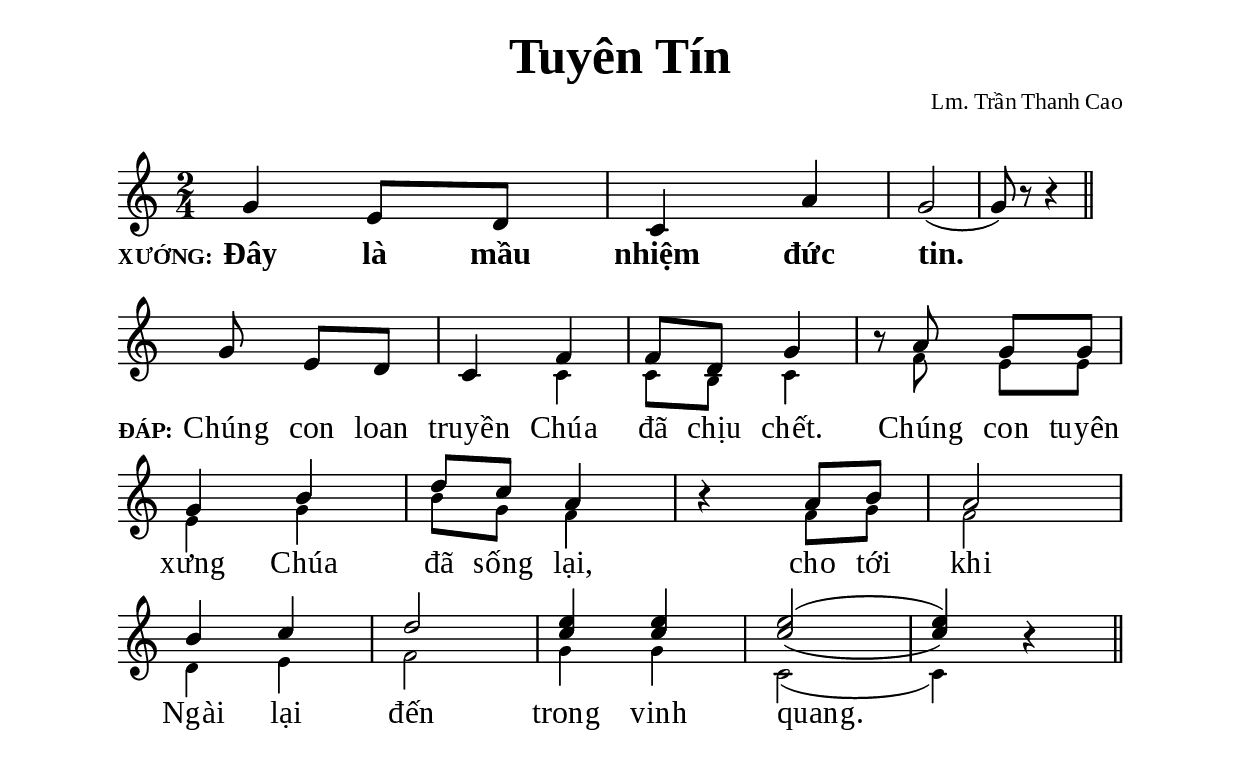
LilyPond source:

% Cài đặt chung
\version "2.20.0"
\include "english.ly"

\header {
  title = \markup { \fontsize #3 "Tuyên Tín" }
  poet = " "
  composer = "Lm. Trần Thanh Cao"
  arranger = " "
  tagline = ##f
}

\paper {
  #(set-paper-size "a4")
  top-margin = 15\mm
  bottom-margin = 15\mm
  left-margin = 20\mm
  right-margin = 20\mm
  indent = #0
  #(define fonts
    (make-pango-font-tree
      "Liberation Serif"
      "Liberation Serif"
      "Liberation Serif"
      (/ 20 20)))
  page-count = #1
}

% Nhạc phiên khúc
nhacPhienKhucMot = \relative c'' {
  g4 e8 d |
  c4 a' |
  g2 ( |
  g8) r r4 \bar "||"
}

% Nhạc điệp khúc
nhacDiepKhucSop= \relative c'' {
  \partial 4. g8 e d |
  c4 f |
  f8 d g4 |
  r8 a g g |
  g4 b |
  d8 c a4 |
  r a8 b |
  a2 |
  b4 c |
  d2 |
  <<
    {
      c4 c |
      c2 ^( |
      c4) r
    }
    {
      e4 e |
      e2 _( |
      e4) r
    }
  >>
  \bar "||"
}

nhacDiepKhucBass= \relative c' {
  \skip 4.
  \skip 4 c4 |
  c8 b c4 |
  r8 f e e |
  e4 g |
  b8 g f4 |
  r f8 g |
  f2 |
  d4 e |
  f2 g4 g |
  c,2 ( |
  c4) r
}

% Lời điệp khúc
loiPhienKhucMot = \lyricmode {
  \set stanza = #"XƯỚNG:"
  Đây là mầu nhiệm đức tin.
}

% Lời phiên khúc
loiDiepKhuc = \lyricmode {
  \set stanza = #"ĐÁP:"
  Chúng con loan truyền Chúa đã chịu chết.
  Chúng con tuyên xưng Chúa đã sống lại,
  cho tới khi Ngài lại đến trong vinh quang.
}


% Dàn trang
\score {
  \new ChoirStaff <<
    \new Staff = phienKhuc \with {
        \magnifyStaff #(magstep +1)
      }
      <<
      \new Voice = beSop {
        \key c \major \time 2/4 \nhacPhienKhucMot
      }
    >>
    \new Lyrics \lyricsto beSop \loiPhienKhucMot
  >>
  \layout {
    \override Lyrics.LyricText.font-series = #'bold
    \override Lyrics.LyricText.font-size = #+3
    \override Lyrics.LyricSpace.minimum-distance = #8.0
    \override Score.BarNumber.break-visibility = ##(#f #f #f)
  } 
}

\score {
  \new ChoirStaff <<
    \new Staff = diepKhuc \with {
        \consists "Merge_rests_engraver"
        \magnifyStaff #(magstep +1)
      }
      <<
      \new Voice = beSop {
        \voiceOne \key c \major \time 2/4 \nhacDiepKhucSop
      }
      \new Voice = beBas {
        \override NoteHead.font-size = #-2
        \voiceTwo \key c \major \time 2/4 \nhacDiepKhucBass
      }
    >>
    \new Lyrics \lyricsto beSop \loiDiepKhuc
  >>
  \layout {
    \override Staff.TimeSignature.transparent = ##t
    \override Lyrics.LyricText.font-size = #+3
    \override Lyrics.LyricSpace.minimum-distance = #1.8
    \override Score.BarNumber.break-visibility = ##(#f #f #f)
  }
}
